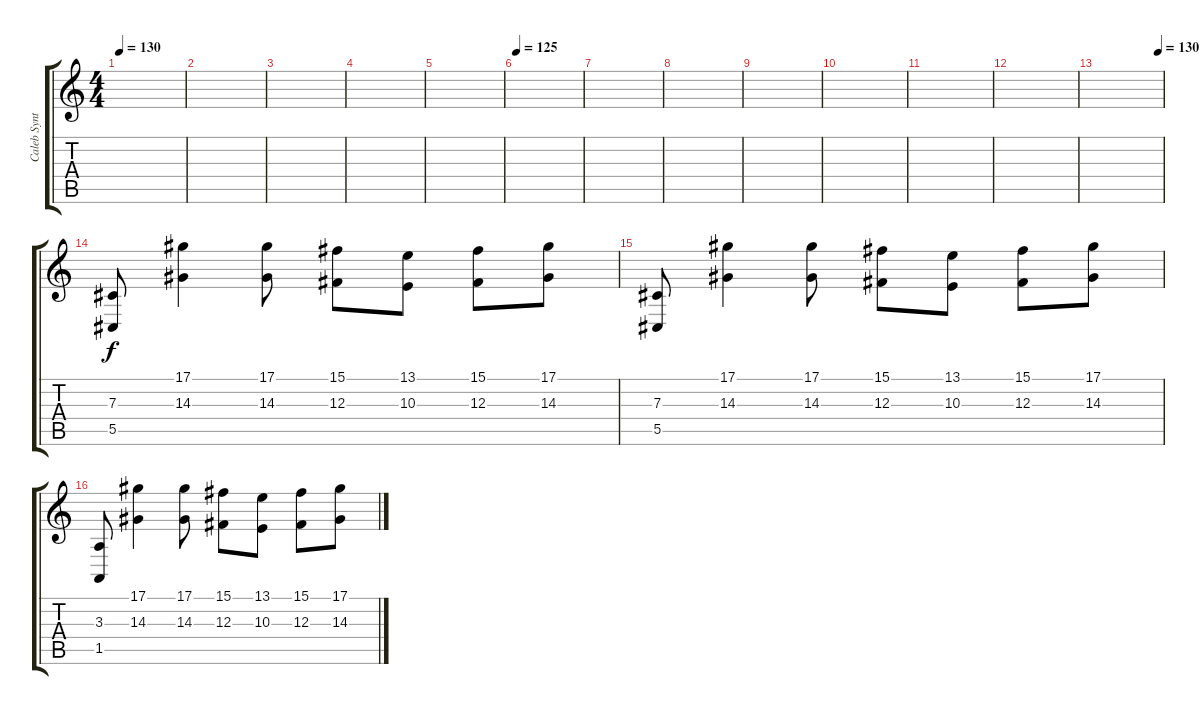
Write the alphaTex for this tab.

\track ("Caleb Synth II" "Caleb Synt") {instrument lead2sawtooth}
\staff {score tabs}
\tuning (Eb4 Bb3 Gb3 Db3 Ab2 Db2) {hide}
\ts (4 4)
\tempo 130
\clef g2
\ks c
|
|
|
|
|
\tempo 125
|
|
|
|
|
|
|
\tempo (130 0.9375)
|
(7.3 5.5).8{volume 13} (17.1 14.3).4 (17.1 14.3).8 (15.1 12.3).8 (13.1 10.3).8 (15.1 12.3).8 (17.1 14.3).8 |
(7.3 5.5).8 (17.1 14.3).4 (17.1 14.3).8 (15.1 12.3).8 (13.1 10.3).8 (15.1 12.3).8 (17.1 14.3).8 |
(3.3 1.5).8 (17.1 14.3).4 (17.1 14.3).8 (15.1 12.3).8 (13.1 10.3).8 (15.1 12.3).8 (17.1 14.3).8
